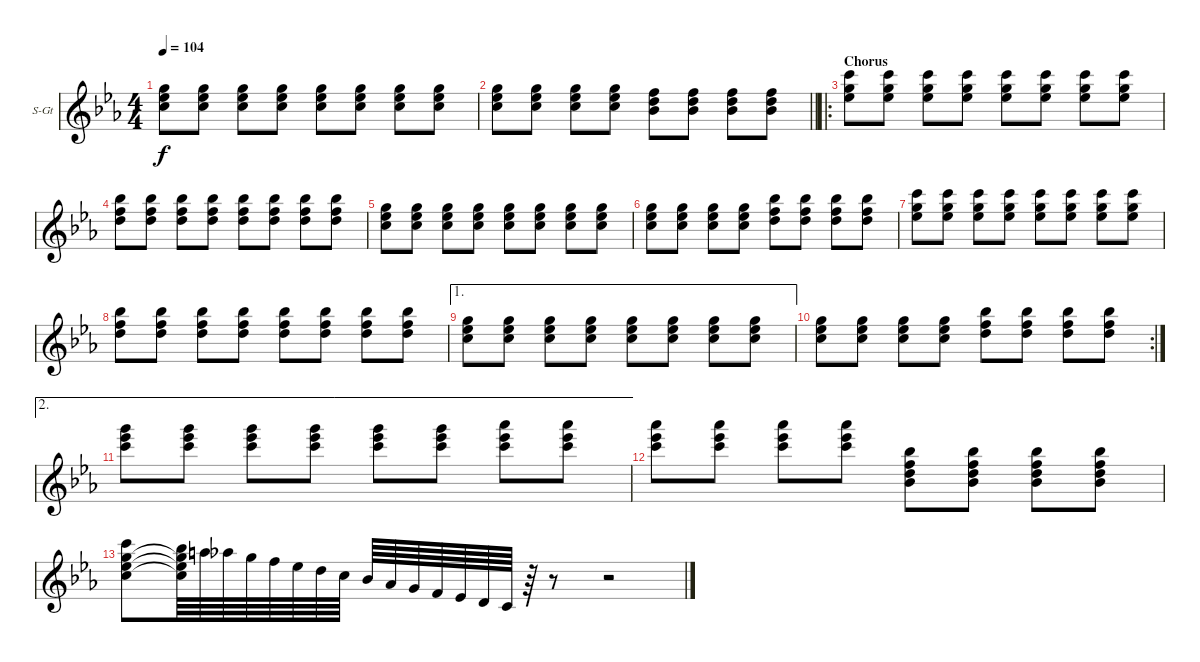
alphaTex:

\bracketExtendMode groupsimilarinstruments
\firstSystemTrackNameOrientation horizontal
\otherSystemsTrackNameOrientation horizontal
\track ("Piano" "S-Gt") {instrument brightacousticpiano}
\staff {score}
\tuning (E4 B3 G3 D3 A2 E2)
\displaytranspose 12
\ts (4 4)
\tempo 104
\clef g2
\ks eb
(3.1 4.2 5.3).8{dy f} (3.1 4.2 5.3).8 (3.1 4.2 5.3).8 (3.1 4.2 5.3).8 (3.1 4.2 5.3).8 (3.1 4.2 5.3).8 (3.1 4.2 5.3).8 (3.1 4.2 5.3).8 |
\barLineRight lightlight
(3.1 4.2 5.3).8 (3.1 4.2 5.3).8 (3.1 4.2 5.3).8 (3.1 4.2 5.3).8 (1.1 3.2 3.3).8 (1.1 3.2 3.3).8 (1.1 3.2 3.3).8 (1.1 3.2 3.3).8 |
\ro
\section ("" "Chorus")
(8.1 8.2 8.3).8 (8.1 8.2 8.3).8 (8.1 8.2 8.3).8 (8.1 8.2 8.3).8 (8.1 8.2 8.3).8 (8.1 8.2 8.3).8 (8.1 8.2 8.3).8 (8.1 8.2 8.3).8 |
(6.1 6.2 7.3).8 (6.1 6.2 7.3).8 (6.1 6.2 7.3).8 (6.1 6.2 7.3).8 (6.1 6.2 7.3).8 (6.1 6.2 7.3).8 (6.1 6.2 7.3).8 (6.1 6.2 7.3).8 |
(3.1 4.2 5.3).8 (3.1 4.2 5.3).8 (3.1 4.2 5.3).8 (3.1 4.2 5.3).8 (3.1 4.2 5.3).8 (3.1 4.2 5.3).8 (3.1 4.2 5.3).8 (3.1 4.2 5.3).8 |
(3.1 4.2 5.3).8 (3.1 4.2 5.3).8 (3.1 4.2 5.3).8 (3.1 4.2 5.3).8 (6.1 6.2 7.3).8 (6.1 6.2 7.3).8 (6.1 6.2 7.3).8 (6.1 6.2 7.3).8 |
(8.1 8.2 8.3).8 (8.1 8.2 8.3).8 (8.1 8.2 8.3).8 (8.1 8.2 8.3).8 (8.1 8.2 8.3).8 (8.1 8.2 8.3).8 (8.1 8.2 8.3).8 (8.1 8.2 8.3).8 |
(6.1 6.2 7.3).8 (6.1 6.2 7.3).8 (6.1 6.2 7.3).8 (6.1 6.2 7.3).8 (6.1 6.2 7.3).8 (6.1 6.2 7.3).8 (6.1 6.2 7.3).8 (6.1 6.2 7.3).8 |
\ae 1
(3.1 4.2 5.3).8 (3.1 4.2 5.3).8 (3.1 4.2 5.3).8 (3.1 4.2 5.3).8 (3.1 4.2 5.3).8 (3.1 4.2 5.3).8 (3.1 4.2 5.3).8 (3.1 4.2 5.3).8 |
\rc 2
(3.1 4.2 5.3).8 (3.1 4.2 5.3).8 (3.1 4.2 5.3).8 (3.1 4.2 5.3).8 (6.1 6.2 7.3).8 (6.1 6.2 7.3).8 (6.1 6.2 7.3).8 (6.1 6.2 7.3).8 |
\ae 2
(15.1 16.2 17.3).8 (15.1 16.2 17.3).8 (15.1 16.2 17.3).8 (15.1 16.2 17.3).8 (15.1 16.2 17.3).8 (15.1 16.2 17.3).8 (16.1 16.2 17.3).8 (16.1 16.2 17.3).8 |
(16.1 16.2 17.3).8 (16.1 16.2 17.3).8 (16.1 16.2 17.3).8 (16.1 16.2 17.3).8 (6.1 6.2 7.3 8.4).8 (6.1 6.2 7.3 8.4).8 (6.1 6.2 7.3 8.4).8 (6.1 6.2 7.3 8.4).8 |
(8.1 8.2 8.3 10.4).8 (6.1 8.2{t} 8.3{t} 10.4{t}).64 5.1.64 4.1.64 3.1.64 1.1.64 4.2.64 3.2.64 1.2.64 3.3.64 1.3.64 0.3.64 3.4.64 1.4.64 0.4.64 3.5.64 r.64 r.8 r.2
